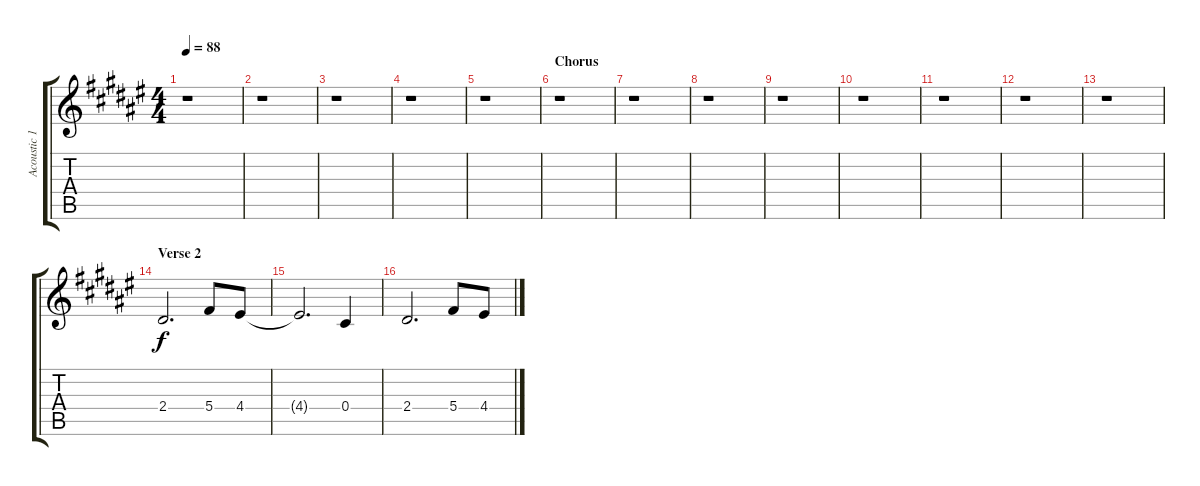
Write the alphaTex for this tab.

\track ("Acoustic 1" "Acoustic 1") {instrument acousticguitarnylon}
\staff {score tabs}
\tuning (Eb4 Bb3 Gb3 Db3 Ab2 Eb2) {hide}
\ts (4 4)
\tempo 88
\clef g2
\ks f#
r.1{dy f} |
r.1 |
r.1 |
r.1 |
r.1 |
\section ("" "Chorus")
r.1 |
r.1 |
r.1 |
r.1 |
r.1 |
r.1 |
r.1 |
r.1 |
\section ("" "Verse 2")
2.4.2{d volume 10 balance 8 instrument overdrivenguitar} 5.4.8 4.4.8 |
4.4{t}.2{d} 0.4.4 |
2.4.2{d} 5.4.8 4.4.8
